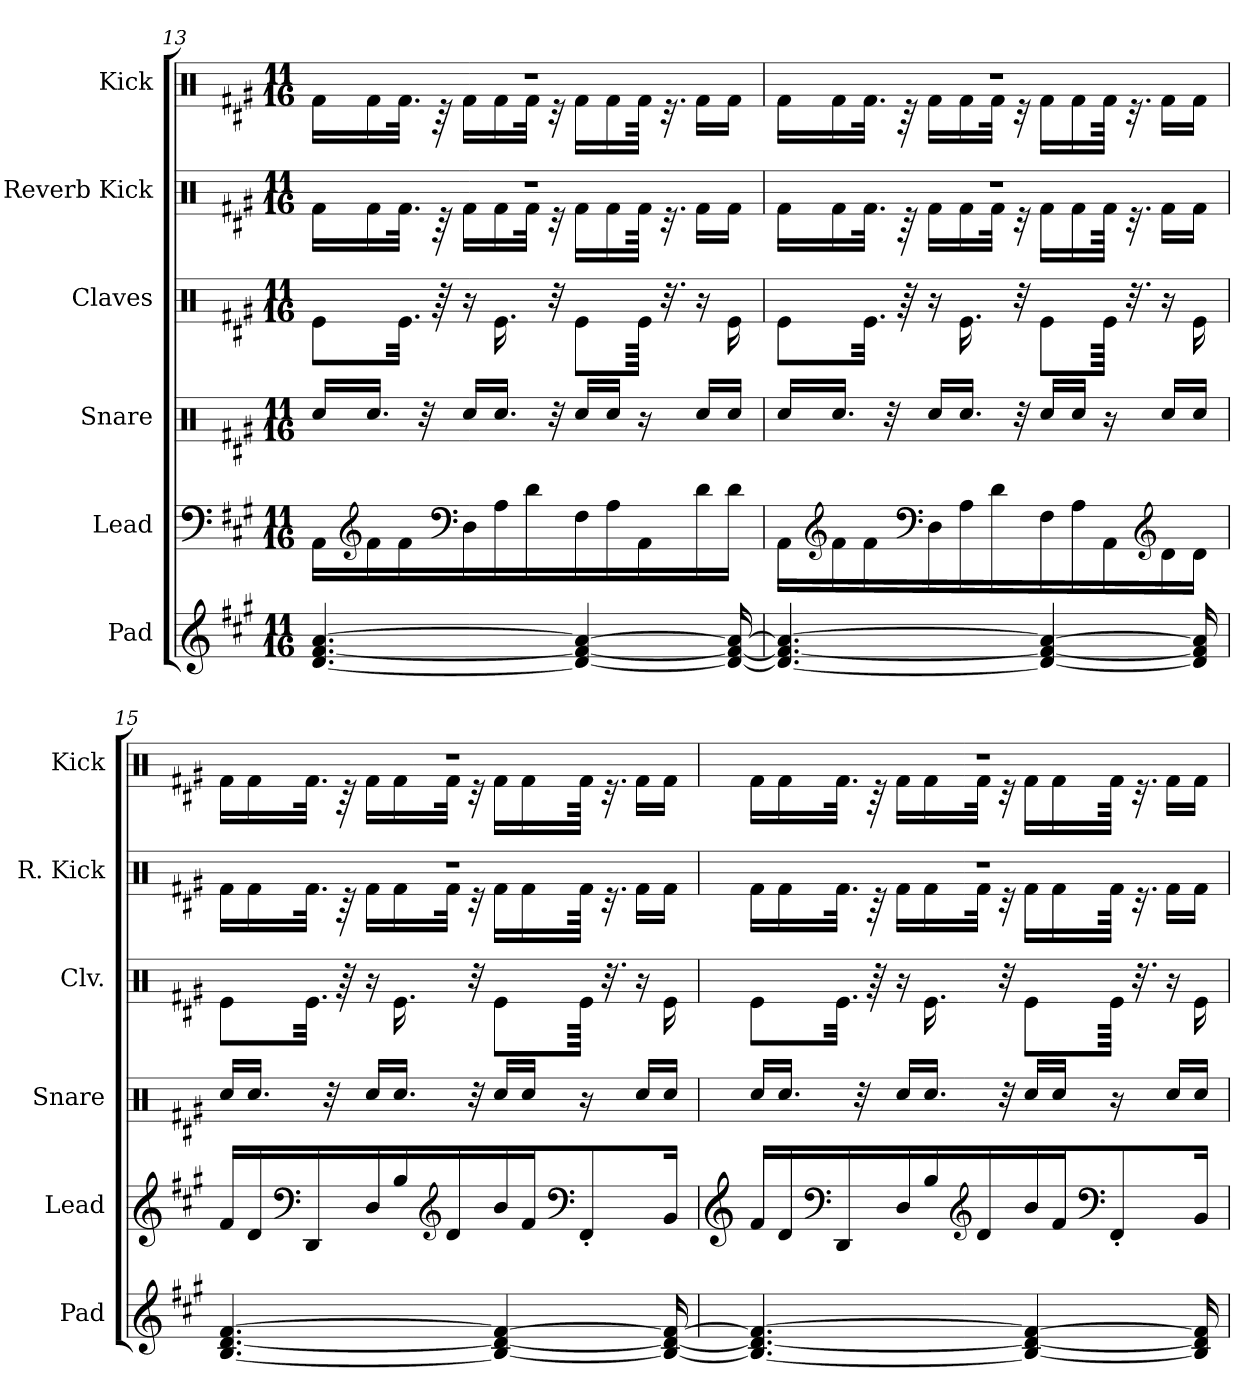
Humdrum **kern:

**kern	**kern	**kern	**kern	**kern	**kern
*part6	*part5	*part4	*part3	*part2	*part1
*staff6	*staff5	*staff4	*staff3	*staff2	*staff1
*I"Pad	*I"Lead	*I"Snare	*I"Claves	*I"Reverb Kick	*I"Kick
*I'Pad	*I'Lead	*I'Snare	*I'Clv.	*I'R. Kick	*I'Kick
!!LO:PB:g=z
*clefG2	*clefF4	*clefX	*clefX	*clefX	*clefX
*k[f#c#g#]	*k[f#c#g#]	*k[f#c#g#]	*k[f#c#g#]	*k[f#c#g#]	*k[f#c#g#]
*M11/16	*M11/16	*M11/16	*M11/16	*M11/16	*M11/16
=13	=13	=13	=13	=13	=13
*	*	*	*	*^	*^
[4.d/ [4.f#/ [4.a/	16AA\LL	16Rcc/LL	8Re\L	16%11r	16Rf\LL	16%11r	16Rf\LL
*	*clefG2	*	*	*	*	*	*
.	16f#\	16.Rcc/JJ	.	.	16Rf\	.	16Rf\
.	16f#\	.	32.Re\Jkk	.	32.Rf\JJk	.	32.Rf\JJk
.	.	32r	.	.	.	.	.
.	.	.	64r	.	64r	.	64r
*	*clefF4	*	*	*	*	*	*
.	16D\	16Rcc/LL	16r	.	16Rf\LL	.	16Rf\LL
.	16A\	16.Rcc/JJ	16.Re\	.	16Rf\	.	16Rf\
.	16d\	.	.	.	32Rf\JJk	.	32Rf\JJk
.	.	32r	32r	.	32r	.	32r
4d/_ 4f#/_ 4a/_	16F#\	16Rcc/LL	8Re\L	.	16Rf\LL	.	16Rf\LL
.	16A\	16Rcc/JJ	.	.	16Rf\	.	16Rf\
.	16AA\	16r	64Re\Jkkk	.	64Rf\JJkk	.	64Rf\JJkk
.	.	.	32.r	.	32.r	.	32.r
.	16d\	16Rcc/LL	16r	.	16Rf\LL	.	16Rf\LL
16d/_ 16f#/_ 16a/_	16d\JJ	16Rcc/JJ	16Re\	.	16Rf\JJ	.	16Rf\JJ
=14	=14	=14	=14	=14	=14	=14	=14
4.d/_ 4.f#/_ 4.a/_	16AA\LL	16Rcc/LL	8Re\L	16%11r	16Rf\LL	16%11r	16Rf\LL
*	*clefG2	*	*	*	*	*	*
.	16f#\	16.Rcc/JJ	.	.	16Rf\	.	16Rf\
.	16f#\	.	32.Re\Jkk	.	32.Rf\JJk	.	32.Rf\JJk
.	.	32r	.	.	.	.	.
.	.	.	64r	.	64r	.	64r
*	*clefF4	*	*	*	*	*	*
.	16D\	16Rcc/LL	16r	.	16Rf\LL	.	16Rf\LL
.	16A\	16.Rcc/JJ	16.Re\	.	16Rf\	.	16Rf\
.	16d\	.	.	.	32Rf\JJk	.	32Rf\JJk
.	.	32r	32r	.	32r	.	32r
4d/_ 4f#/_ 4a/_	16F#\	16Rcc/LL	8Re\L	.	16Rf\LL	.	16Rf\LL
.	16A\	16Rcc/JJ	.	.	16Rf\	.	16Rf\
.	16AA\	16r	64Re\Jkkk	.	64Rf\JJkk	.	64Rf\JJkk
.	.	.	32.r	.	32.r	.	32.r
*	*clefG2	*	*	*	*	*	*
.	16d\	16Rcc/LL	16r	.	16Rf\LL	.	16Rf\LL
16d/] 16f#/] 16a/]	16d\JJ	16Rcc/JJ	16Re\	.	16Rf\JJ	.	16Rf\JJ
!!LO:LB:g=z	!!
=15	=15	=15	=15	=15	=15	=15	=15
[4.B/ [4.d/ [4.f#/	16f#/LL	16Rcc/LL	8Re\L	16%11r	16Rf\LL	16%11r	16Rf\LL
.	16d/	16.Rcc/JJ	.	.	16Rf\	.	16Rf\
*	*clefF4	*	*	*	*	*	*
.	16DD/	.	32.Re\Jkk	.	32.Rf\JJk	.	32.Rf\JJk
.	.	32r	.	.	.	.	.
.	.	.	64r	.	64r	.	64r
.	16D/	16Rcc/LL	16r	.	16Rf\LL	.	16Rf\LL
.	16B/	16.Rcc/JJ	16.Re\	.	16Rf\	.	16Rf\
*	*clefG2	*	*	*	*	*	*
.	16d/	.	.	.	32Rf\JJk	.	32Rf\JJk
.	.	32r	32r	.	32r	.	32r
4B/_ 4d/_ 4f#/_	16b/	16Rcc/LL	8Re\L	.	16Rf\LL	.	16Rf\LL
.	16f#/J	16Rcc/JJ	.	.	16Rf\	.	16Rf\
*	*clefF4	*	*	*	*	*	*
.	8FF#'/	16r	64Re\Jkkk	.	64Rf\JJkk	.	64Rf\JJkk
.	.	.	32.r	.	32.r	.	32.r
.	.	16Rcc/LL	16r	.	16Rf\LL	.	16Rf\LL
16B/_ 16d/_ 16f#/_	16BB/Jk	16Rcc/JJ	16Re\	.	16Rf\JJ	.	16Rf\JJ
=16	=16	=16	=16	=16	=16	=16	=16
*	*clefG2	*	*	*	*	*	*
4.B/_ 4.d/_ 4.f#/_	16f#/LL	16Rcc/LL	8Re\L	16%11r	16Rf\LL	16%11r	16Rf\LL
.	16d/	16.Rcc/JJ	.	.	16Rf\	.	16Rf\
*	*clefF4	*	*	*	*	*	*
.	16DD/	.	32.Re\Jkk	.	32.Rf\JJk	.	32.Rf\JJk
.	.	32r	.	.	.	.	.
.	.	.	64r	.	64r	.	64r
.	16D/	16Rcc/LL	16r	.	16Rf\LL	.	16Rf\LL
.	16B/	16.Rcc/JJ	16.Re\	.	16Rf\	.	16Rf\
*	*clefG2	*	*	*	*	*	*
.	16d/	.	.	.	32Rf\JJk	.	32Rf\JJk
.	.	32r	32r	.	32r	.	32r
4B/_ 4d/_ 4f#/_	16b/	16Rcc/LL	8Re\L	.	16Rf\LL	.	16Rf\LL
.	16f#/J	16Rcc/JJ	.	.	16Rf\	.	16Rf\
*	*clefF4	*	*	*	*	*	*
.	8FF#'/	16r	64Re\Jkkk	.	64Rf\JJkk	.	64Rf\JJkk
.	.	.	32.r	.	32.r	.	32.r
.	.	16Rcc/LL	16r	.	16Rf\LL	.	16Rf\LL
16B/] 16d/] 16f#/]	16BB/Jk	16Rcc/JJ	16Re\	.	16Rf\JJ	.	16Rf\JJ
*	*	*	*	*v	*v	*	*
*	*	*	*	*	*v	*v
=	=	=	=	=	=
*-	*-	*-	*-	*-	*-
